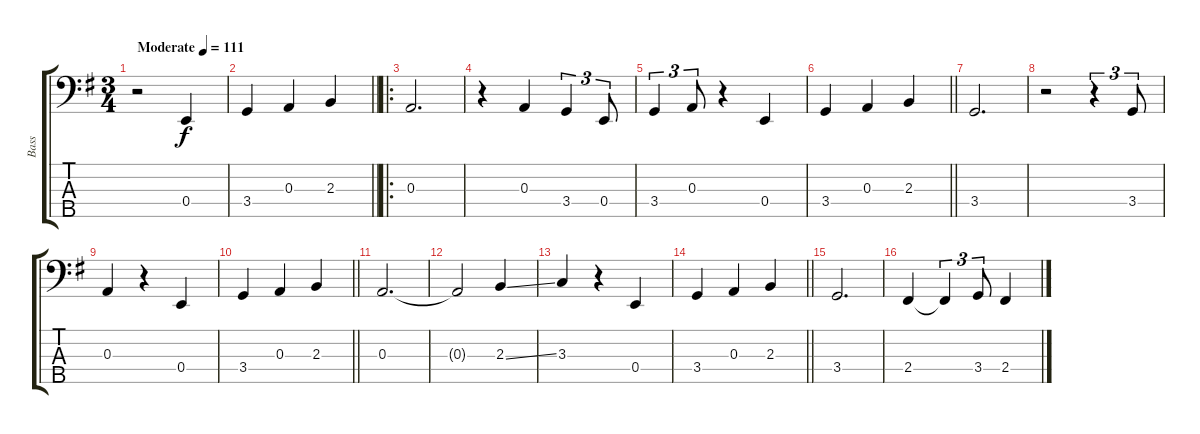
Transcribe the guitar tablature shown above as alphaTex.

\track ("Bass" "Bass") {instrument electricbassfinger}
\staff {score tabs}
\tuning (G2 D2 A1 E1 B0) {hide}
\ts (3 4)
\tempo (111 "Moderate")
\clef f4
\ks eminor
r.2{dy f instrument electricbassfinger} 0.4.4 |
\barLineRight lightlight
3.4.4 0.3.4 2.3.4 |
\ro
0.3.2{d} |
r.4 0.3.4 3.4.4{tu (3 2)} 0.4.8{tu (3 2)} |
3.4.4{tu (3 2)} 0.3.8{tu (3 2)} r.4 0.4.4 |
\barLineRight lightlight
3.4.4 0.3.4 2.3.4 |
3.4.2{d} |
r.2 r.4{tu (3 2)} 3.4.8{tu (3 2)} |
0.3.4 r.4 0.4.4 |
\barLineRight lightlight
3.4.4 0.3.4 2.3.4 |
0.3.2{d} |
0.3{t}.2 2.3{ss}.4 |
3.3.4 r.4 0.4.4 |
\barLineRight lightlight
3.4.4 0.3.4 2.3.4 |
3.4.2{d} |
2.4.4 2.4{t}.4{tu (3 2)} 3.4.8{tu (3 2)} 2.4.4
